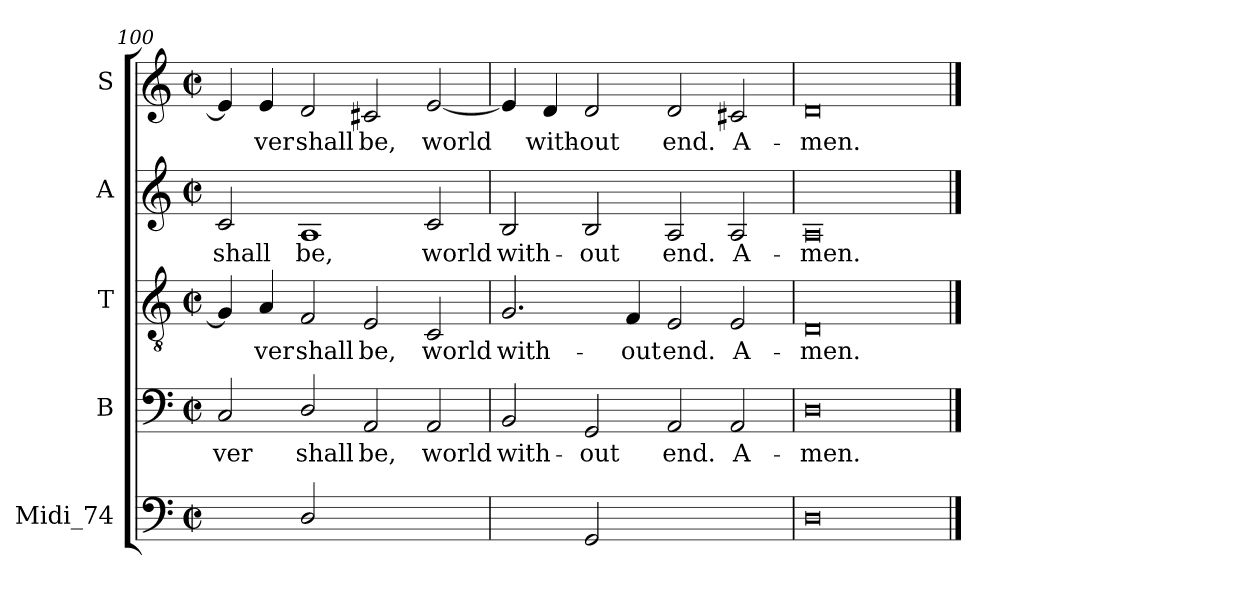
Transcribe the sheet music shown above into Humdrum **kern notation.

**kern	**text	**text	**kern	**text	**kern	**text	**kern	**text	**kern	**text
*part5	*part5	*part5	*part4	*part4	*part3	*part3	*part2	*part2	*part1	*part1
*staff5	*staff5	*staff5	*staff4	*staff4	*staff3	*staff3	*staff2	*staff2	*staff1	*staff1
*I"Midi_74	*	*	*I"B	*	*I"T	*	*I"A	*	*I"S	*
*	*	*	*I'B	*	*I'T	*	*I'A	*	*I'S	*
*clefF4	*	*	*clefF4	*	*clefGv2	*	*clefG2	*	*clefG2	*
*k[]	*	*	*k[]	*	*k[]	*	*k[]	*	*k[]	*
*C:	*	*	*C:	*	*C:	*	*C:	*	*C:	*
*M4/2	*	*	*M4/2	*	*M4/2	*	*M4/2	*	*M4/2	*
*met(c|)	*	*	*met(c|)	*	*met(c|)	*	*met(c|)	*	*met(c|)	*
=100	=100	=100	=100	=100	=100	=100	=100	=100	=100	=100
!	!LO:LY:b	!	!	!LO:LY:b	!	!	!	!LO:LY:b	!	!
[4Cyy	5	.	2C	-ver	4G]	.	2c	shall	4e]	.
!	!LO:LY:b	!	!	!	!	!LO:LY:b	!	!	!	!LO:LY:b
4Cyy]	6	.	.	.	4A	ver	.	.	4e	ver
!	!	!	!	!LO:LY:b	!	!LO:LY:b	!	!LO:LY:b	!	!LO:LY:b
2D/	.	.	2D/	shall	2F	shall	1A	be,	2d	shall
!	!	!	!	!LO:LY:b	!	!LO:LY:b	!	!	!	!LO:LY:b
[2AAyy	.	.	2AA	be,	2E	be,	.	.	2c#X	be,
!	!	!	!	!LO:LY:b	!	!LO:LY:b	!	!LO:LY:b	!	!LO:LY:b
2AAyy]	.	.	2AA	world	2C	world	2c	world	[2e	world
=101	=101	=101	=101	=101	=101	=101	=101	=101	=101	=101
!	!LO:LY:b	!LO:LY:b	!	!LO:LY:b	!	!LO:LY:b	!	!LO:LY:b	!	!
[4BByy	6	4	2BB	with-	2.G	with-	2B	with-	4e]	.
!	!	!LO:LY:b	!	!	!	!	!	!	!	!LO:LY:b
4BByy]	.	3	.	.	.	.	.	.	4d	with-
!	!	!	!	!LO:LY:b	!	!	!	!LO:LY:b	!	!LO:LY:b
2GG	.	.	2GG	-out	.	.	2B	-out	2d	-out
!	!	!	!	!	!	!LO:LY:b	!	!	!	!
.	.	.	.	.	4F	-out	.	.	.	.
!	!LO:LY:b	!	!	!LO:LY:b	!	!LO:LY:b	!	!LO:LY:b	!	!LO:LY:b
[2AAyy	4	.	2AA	end.	2E	end.	2A	end.	2d	end.
!	!LO:LY:b	!	!	!LO:LY:b	!	!LO:LY:b	!	!LO:LY:b	!	!LO:LY:b
2AAyy]	3	.	2AA	A-	2E	A-	2A	A-	2c#X	A-
=102	=102	=102	=102	=102	=102	=102	=102	=102	=102	=102
!	!	!	!	!LO:LY:b	!	!LO:LY:b	!	!LO:LY:b	!	!LO:LY:b
0D	.	.	0D	-men.	0D	-men.	0A	-men.	0d	-men.
==	==	==	==	==	==	==	==	==	==	==
*-	*-	*-	*-	*-	*-	*-	*-	*-	*-	*-
